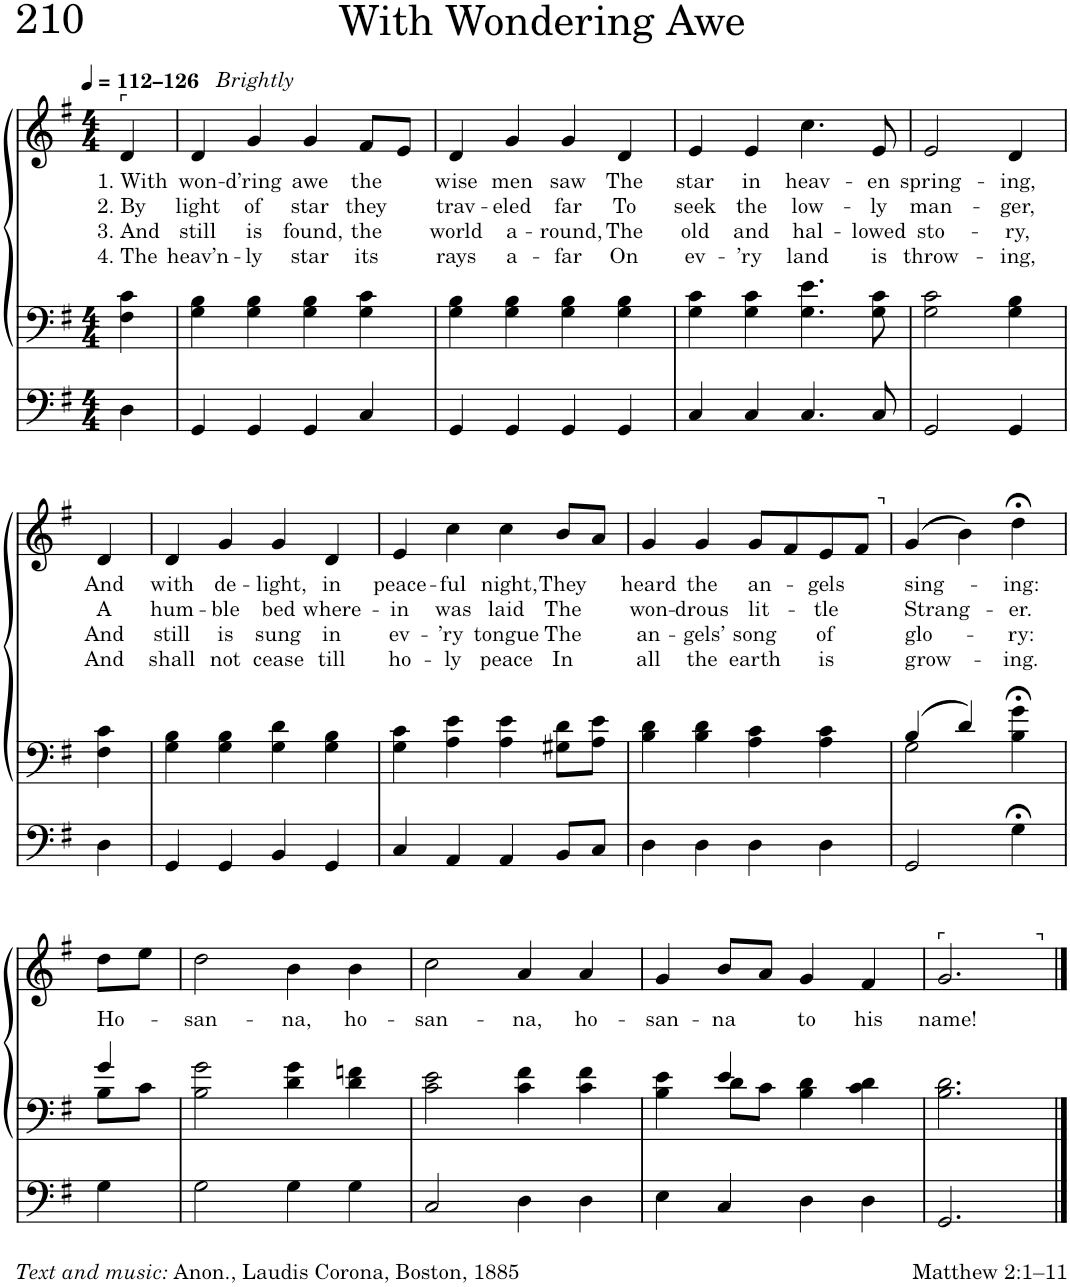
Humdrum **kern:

**kern	**kern	**kern	**text	**text	**text	**text
*part1	*part1	*part1	*part1	*part1	*part1	*part1
*staff3	*staff2	*staff1	*staff1	*staff1	*staff1	*staff1
*I"Organ	*	*	*	*	*	*
*I'Org.	*	*	*	*	*	*
*clefF4	*clefF4	*clefG2	*	*	*	*
*k[f#]	*k[f#]	*k[f#]	*	*	*	*
*M4/4	*M4/4	*M4/4	*	*	*	*
*MM112	*MM112	*MM112	*	*	*	*
=1	=1	=1	=1	=1	=1	=1
!	!	!LO:TX:a:t=⌜	!	!	!	!
!	!	!LO:TX:a:B:t=–126	!	!	!	!
!	!	!	!LO:LY:b	!LO:LY:b	!LO:LY:b	!LO:LY:b
4D\	4F#\ 4c\	4d/	1. With	2. By	3. And	4. The
=2	=2	=2	=2	=2	=2	=2
!	!	!	!LO:LY:b	!LO:LY:b	!LO:LY:b	!LO:LY:b
*	*	*^	*	*	*	*
4GG/	4G\ 4B\	4d/	8ryy	won-	light	still	heav’n-
!	!	!	!LO:TX:a:i:t=Brightly	!	!	!	!
.	.	.	2..ryy	.	.	.	.
!	!	!	!	!LO:LY:b	!LO:LY:b	!LO:LY:b	!LO:LY:b
4GG/	4G\ 4B\	4g/	.	-d’ring	of	is	-ly
!	!	!	!	!LO:LY:b	!LO:LY:b	!LO:LY:b	!LO:LY:b
4GG/	4G\ 4B\	4g/	.	awe	star	found,	star
!	!	!	!	!LO:LY:b	!LO:LY:b	!LO:LY:b	!LO:LY:b
4C/	4G\ 4c\	8f#/L	.	the	they	the	its
.	.	8e/J	.	.	.	.	.
=3	=3	=3	=3	=3	=3	=3	=3
!	!	!	!	!LO:LY:b	!LO:LY:b	!LO:LY:b	!LO:LY:b
*	*	*v	*v	*	*	*	*
4GG/	4G\ 4B\	4d/	wise	trav-	world	rays
!	!	!	!LO:LY:b	!LO:LY:b	!LO:LY:b	!LO:LY:b
4GG/	4G\ 4B\	4g/	men	-eled	a-	a-
!	!	!	!LO:LY:b	!LO:LY:b	!LO:LY:b	!LO:LY:b
4GG/	4G\ 4B\	4g/	saw	far	-round,	-far
!	!	!	!LO:LY:b	!LO:LY:b	!LO:LY:b	!LO:LY:b
4GG/	4G\ 4B\	4d/	The	To	The	On
=4	=4	=4	=4	=4	=4	=4
!	!	!	!LO:LY:b	!LO:LY:b	!LO:LY:b	!LO:LY:b
4C/	4G\ 4c\	4e/	star	seek	old	ev-
!	!	!	!LO:LY:b	!LO:LY:b	!LO:LY:b	!LO:LY:b
4C/	4G\ 4c\	4e/	in	the	and	-’ry
!	!	!	!LO:LY:b	!LO:LY:b	!LO:LY:b	!LO:LY:b
4.C/	4.G\ 4.e\	4.cc\	heav-	low-	hal-	land
!	!	!	!LO:LY:b	!LO:LY:b	!LO:LY:b	!LO:LY:b
8C/	8G\ 8c\	8e/	-en	-ly	-lowed	is
=5	=5	=5	=5	=5	=5	=5
!	!	!	!LO:LY:b	!LO:LY:b	!LO:LY:b	!LO:LY:b
2GG/	2G\ 2c\	2e/	spring-	man-	sto-	throw-
!	!	!	!LO:LY:b	!LO:LY:b	!LO:LY:b	!LO:LY:b
4GG/	4G\ 4B\	4d/	-ing,	-ger,	-ry,	-ing,
!!LO:LB:g=z
=6	=6	=6	=6	=6	=6	=6
!	!	!	!LO:LY:b	!LO:LY:b	!LO:LY:b	!LO:LY:b
4D\	4F#\ 4c\	4d/	And	A	And	And
=7	=7	=7	=7	=7	=7	=7
!	!	!	!LO:LY:b	!LO:LY:b	!LO:LY:b	!LO:LY:b
4GG/	4G\ 4B\	4d/	with	hum-	still	shall
!	!	!	!LO:LY:b	!LO:LY:b	!LO:LY:b	!LO:LY:b
4GG/	4G\ 4B\	4g/	de-	-ble	is	not
!	!	!	!LO:LY:b	!LO:LY:b	!LO:LY:b	!LO:LY:b
4BB/	4G\ 4d\	4g/	-light,	bed	sung	cease
!	!	!	!LO:LY:b	!LO:LY:b	!LO:LY:b	!LO:LY:b
4GG/	4G\ 4B\	4d/	in	where-	in	till
=8	=8	=8	=8	=8	=8	=8
!	!	!	!LO:LY:b	!LO:LY:b	!LO:LY:b	!LO:LY:b
4C/	4G\ 4c\	4e/	peace-	-in	ev-	ho-
!	!	!	!LO:LY:b	!LO:LY:b	!LO:LY:b	!LO:LY:b
4AA/	4A\ 4e\	4cc\	-ful	was	-’ry	-ly
!	!	!	!LO:LY:b	!LO:LY:b	!LO:LY:b	!LO:LY:b
4AA/	4A\ 4e\	4cc\	night,	laid	tongue	peace
!	!	!	!LO:LY:b	!LO:LY:b	!LO:LY:b	!LO:LY:b
8BB/L	8G#X\ 8d\L	8b/L	They	The	The	In
8C/J	8A\ 8e\J	8a/J	.	.	.	.
=9	=9	=9	=9	=9	=9	=9
!	!	!	!LO:LY:b	!LO:LY:b	!LO:LY:b	!LO:LY:b
4D\	4B\ 4d\	4g/	heard	won-	an-	all
!	!	!	!LO:LY:b	!LO:LY:b	!LO:LY:b	!LO:LY:b
4D\	4B\ 4d\	4g/	the	-drous	-gels’	the
!	!	!	!LO:LY:b	!LO:LY:b	!LO:LY:b	!LO:LY:b
4D\	4A\ 4c\	8g/L	an-	lit-	song	earth
.	.	8f#/	.	.	.	.
!	!	!	!LO:LY:b	!LO:LY:b	!LO:LY:b	!LO:LY:b
4D\	4A\ 4c\	8e/	-gels	-tle	of	is
!	!	!LO:TX:a:t=⌝	!	!	!	!
.	.	8f#/J	.	.	.	.
=10	=10	=10	=10	=10	=10	=10
*	*^	*	*	*	*	*
!	!	!	!	!LO:LY:b	!LO:LY:b	!LO:LY:b	!LO:LY:b
2GG/	4B/	2G\	((4g/	sing-	Strang-	glo-	grow-
.	4d/	.	4b\))	.	.	.	.
!	!	!	!	!LO:LY:b	!LO:LY:b	!LO:LY:b	!LO:LY:b
4G;<\	4B\;< 4g\;<	4ryy	4dd;<\	-ing:	-er.	-ry:	-ing.
!!LO:LB:g=z
=11	=11	=11	=11	=11	=11	=11	=11
!	!	!	!	!LO:LY:b	!	!	!
4G\	4g/	8B\L	8dd\L	Ho-	.	.	.
.	.	8c\J	8ee\J	.	.	.	.
=12	=12	=12	=12	=12	=12	=12	=12
!	!	!	!	!LO:LY:b	!	!	!
*	*v	*v	*	*	*	*	*
2G\	2B\ 2g\	2dd\	-san-	.	.	.
!	!	!	!LO:LY:b	!	!	!
4G\	4d\ 4g\	4b\	-na,	.	.	.
!	!	!	!LO:LY:b	!	!	!
4G\	4d\ 4fn\	4b\	ho-	.	.	.
=13	=13	=13	=13	=13	=13	=13
!	!	!	!LO:LY:b	!	!	!
2C/	2c\ 2e\	2cc\	-san-	.	.	.
!	!	!	!LO:LY:b	!	!	!
4D\	4c\ 4f#\	4a/	-na,	.	.	.
!	!	!	!LO:LY:b	!	!	!
4D\	4c\ 4f#\	4a/	ho-	.	.	.
=14	=14	=14	=14	=14	=14	=14
*	*^	*	*	*	*	*
!	!	!	!	!LO:LY:b	!	!	!
4E\	4B\ 4e\	4ryy	4g/	-san-	.	.	.
!	!	!	!	!LO:LY:b	!	!	!
4C/	4e/	8d\L	8b/L	-na	.	.	.
.	.	8c\J	8a/J	.	.	.	.
!	!	!	!	!LO:LY:b	!	!	!
4D\	4B\ 4d\	2ryy	4g/	to	.	.	.
!	!	!	!	!LO:LY:b	!	!	!
4D\	4c\ 4d\	.	4f#/	his	.	.	.
*	*v	*v	*	*	*	*	*
=15	=15	=15	=15	=15	=15	=15
!	!	!LO:TX:a:t=⌜	!	!	!	!
!	!	!	!LO:LY:b	!	!	!
*	*	*^	*	*	*	*
2.GG/	2.B\ 2.d\	2.g/	2ryy	name!	.	.	.
.	.	.	8ryy	.	.	.	.
!	!	!	!LO:TX:a:t=⌝	!	!	!	!
.	.	.	8ryy	.	.	.	.
*	*	*v	*v	*	*	*	*
==	==	==	==	==	==	==
*-	*-	*-	*-	*-	*-	*-
